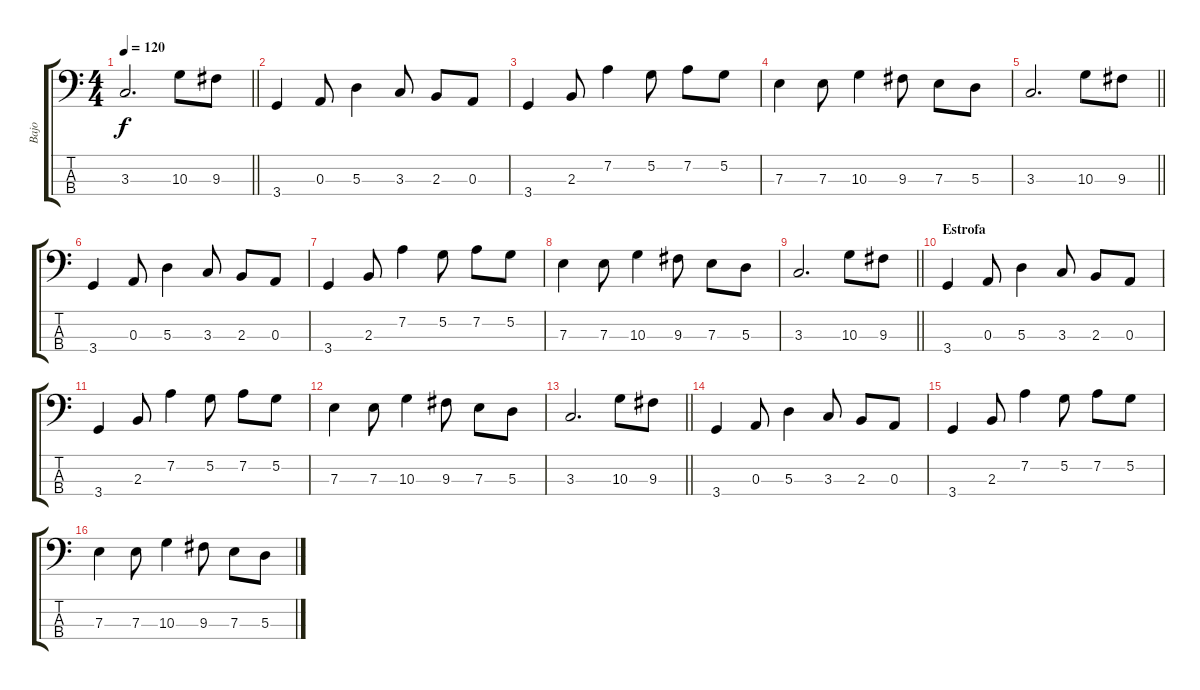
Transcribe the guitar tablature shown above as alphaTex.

\track ("Bajo" "Bajo") {instrument electricbassfinger}
\staff {score tabs}
\tuning (G2 D2 A1 E1) {hide}
\ts (4 4)
\tempo 120
\clef f4
\barLineRight lightlight
\ks c
3.3.2{d dy f} 10.3.8 9.3.8 |
3.4.4 0.3.8 5.3.4 3.3.8 2.3.8 0.3.8 |
3.4.4 2.3.8 7.2.4 5.2.8 7.2.8 5.2.8 |
7.3.4 7.3.8 10.3.4 9.3.8 7.3.8 5.3.8 |
\barLineRight lightlight
3.3.2{d} 10.3.8 9.3.8 |
3.4.4 0.3.8 5.3.4 3.3.8 2.3.8 0.3.8 |
3.4.4 2.3.8 7.2.4 5.2.8 7.2.8 5.2.8 |
7.3.4 7.3.8 10.3.4 9.3.8 7.3.8 5.3.8 |
\barLineRight lightlight
3.3.2{d} 10.3.8 9.3.8 |
\section ("" "Estrofa")
3.4.4 0.3.8 5.3.4 3.3.8 2.3.8 0.3.8 |
3.4.4 2.3.8 7.2.4 5.2.8 7.2.8 5.2.8 |
7.3.4 7.3.8 10.3.4 9.3.8 7.3.8 5.3.8 |
\barLineRight lightlight
3.3.2{d} 10.3.8 9.3.8 |
3.4.4 0.3.8 5.3.4 3.3.8 2.3.8 0.3.8 |
3.4.4 2.3.8 7.2.4 5.2.8 7.2.8 5.2.8 |
7.3.4 7.3.8 10.3.4 9.3.8 7.3.8 5.3.8
